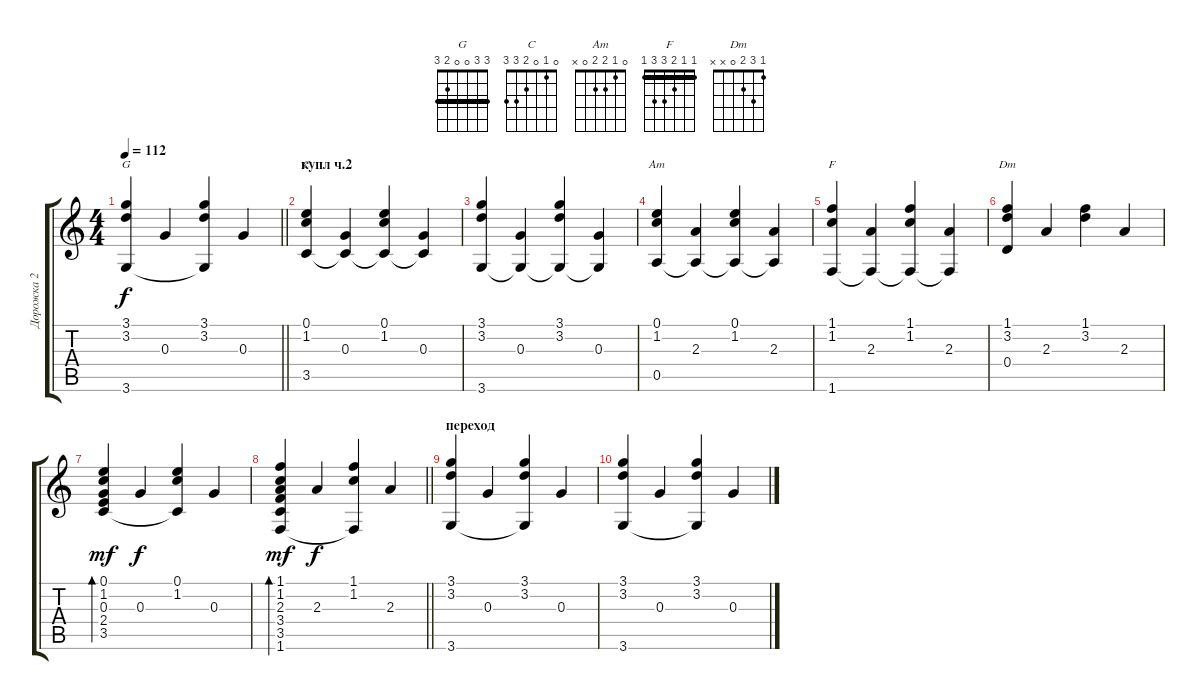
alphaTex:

\track ("Дорожка 2" "Дорожка 2") {instrument acousticguitarsteel}
\staff {score tabs}
\tuning (E4 B3 G3 D3 A2 E2) {hide}
\chord ("G" 3 3 0 0 2 3) {barre 3}
\chord ("C" 0 1 0 2 3 3)
\chord ("Am" 0 1 2 2 0 x)
\chord ("F" 1 1 2 3 3 1) {barre 1}
\chord ("Dm" 1 3 2 0 x x)
\ts (4 4)
\tempo 112
\clef g2
\barLineRight lightlight
\ks c
(3.1 3.2 3.6).4{ch "G" dy f} 0.3.4 (3.1 3.2 3.6{t}).4 0.3.4 |
\section ("" "купл ч.2")
(0.1 1.2 3.5).4{ch "C"} (0.3 3.5{t}).4 (0.1 1.2 3.5{t}).4 (0.3 3.5{t}).4 |
(3.1 3.2 3.6).4 (0.3 3.6{t}).4 (3.1 3.2 3.6{t}).4 (0.3 3.6{t}).4 |
(0.1 1.2 0.5).4{ch "Am"} (2.3 0.5{t}).4 (0.1 1.2 0.5{t}).4 (2.3 0.5{t}).4 |
(1.1 1.2 1.6).4{ch "F"} (2.3 1.6{t}).4 (1.1 1.2 1.6{t}).4 (2.3 1.6{t}).4 |
(1.1 3.2 0.4).4{ch "Dm"} 2.3.4 (1.1 3.2).4 2.3.4 |
(0.1 1.2 0.3 2.4 3.5).4{bd 60 dy mf} 0.3.4{dy f} (0.1 1.2 3.5{t}).4 0.3.4 |
\barLineRight lightlight
(1.1 1.2 2.3 3.4 3.5 1.6).4{bd 60 dy mf} 2.3.4{dy f} (1.1 1.2 1.6{t}).4 2.3.4 |
\section ("" "переход")
(3.1 3.2 3.6).4 0.3.4 (3.1 3.2 3.6{t}).4 0.3.4 |
(3.1 3.2 3.6).4 0.3.4 (3.1 3.2 3.6{t}).4 0.3.4
